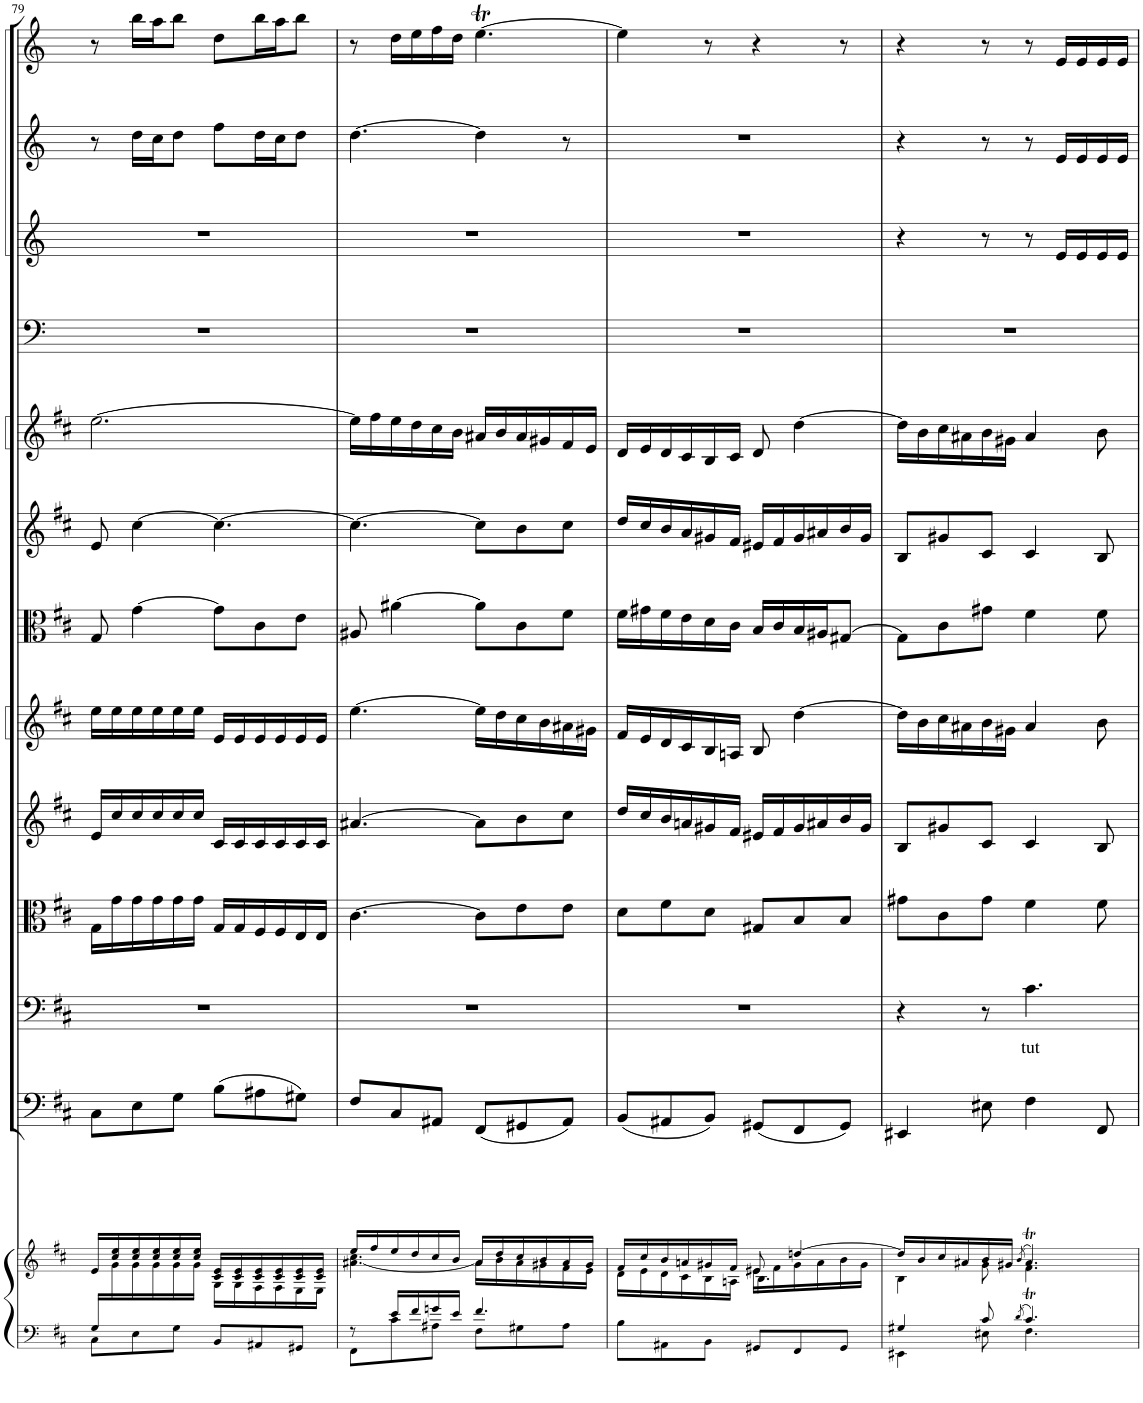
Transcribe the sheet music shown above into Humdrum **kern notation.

**kern	**kern	**kern	**kern	**text	**kern	**kern	**kern	**kern	**kern	**kern	**kern	**kern	**kern	**kern
*part13	*part13	*part12	*part11	*part11	*part10	*part9	*part8	*part7	*part6	*part5	*part4	*part3	*part2	*part1
*staff14	*staff13	*staff12	*staff11	*staff11	*staff10	*staff9	*staff8	*staff7	*staff6	*staff5	*staff4	*staff3	*staff2	*staff1
*I"Piano reduction	*	*I"Continuo	*I"Soprano, Alto, Tenore, Basso in unisono	*	*I"Viola	*I"Violino II	*I"Violino I	*I"Taille	*I"Oboe d'amore II	*I"Oboe d'amore I	*I"Timpani	*I"Tromba III (D)	*I"Tromba II (D)	*I"Tromba I (D)
*I'Pno	*	*	*	*	*	*	*	*	*I'Ob	*I'Ob	*I'Timp	*	*	*
!!LO:PB:g=z
*clefF4	*clefG2	*clefF4	*clefF4	*	*clefC3	*clefG2	*clefG2	*clefC3	*clefG2	*clefG2	*clefF4	*clefG2	*clefG2	*clefG2
*	*	*	*	*	*	*	*	*Trd4c7	*	*	*	*Trd-1c-2	*Trd-1c-2	*Trd-1c-2
*k[f#c#]	*k[f#c#]	*k[f#c#]	*k[f#c#]	*	*k[f#c#]	*k[f#c#]	*k[f#c#]	*k[f#c#]	*k[f#c#]	*k[f#c#]	*k[]	*k[]	*k[]	*k[]
*M6/8	*M6/8	*M6/8	*M6/8	*	*M6/8	*M6/8	*M6/8	*M6/8	*M6/8	*M6/8	*M6/8	*M6/8	*M6/8	*M6/8
=79	=79	=79	=79	=79	=79	=79	=79	=79	=79	=79	=79	=79	=79	=79
*^	*^	*	*	*	*	*	*	*	*	*	*	*	*	*
16G/LL	8C#\L	16e/LL	16ryy	8C#\L	2.r	.	16G\LL	16e/LL	16ee\LL	8G/	8e/	[2.ee\	2.r	2.r	8r	8r
2ryy	.	16cc#/ 16ee/	16g\	.	.	.	16g\	16cc#/	16ee\	.	.	.	.	.	.	.
.	8E\	16cc#/ 16ee/	16g\	8E\	.	.	16g\	16cc#/	16ee\	[4g\	[4cc#\	.	.	.	16dd\LL	16bb\LL
.	.	16cc#/ 16ee/	16g\	.	.	.	16g\	16cc#/	16ee\	.	.	.	.	.	16cc\J	16aa\J
.	8G\J	16cc#/ 16ee/	16g\	8G\J	.	.	16g\	16cc#/	16ee\	.	.	.	.	.	8dd\J	8bb\J
.	.	16cc#/ 16ee/JJ	16g\JJ	.	.	.	16g\JJ	16cc#/JJ	16ee\JJ	.	.	.	.	.	.	.
.	8BB/L	16c#/ 16e/LL	16G\LL	(8B\L	.	.	16G/LL	16c#/LL	16e/LL	8g\L]	4.cc#\_	.	.	.	8ff\L	8dd\L
.	.	16c#/ 16e/	16G\	.	.	.	16G/	16c#/	16e/	.	.	.	.	.	.	.
.	8AA#X/	16c#/ 16e/	16F#\	8A#X\	.	.	16F#/	16c#/	16e/	8c#\	.	.	.	.	16dd\L	16bb\L
8.ryy	.	16c#/ 16e/	16F#\	.	.	.	16F#/	16c#/	16e/	.	.	.	.	.	16cc\J	16aa\J
.	8GG#X/J	16c#/ 16e/	16E\	8G#X\J)	.	.	16E/	16c#/	16e/	8e\J	.	.	.	.	8dd\J	8bb\J
.	.	16c#/ 16e/JJ	16E\JJ	.	.	.	16E/JJ	16c#/JJ	16e/JJ	.	.	.	.	.	.	.
=80	=80	=80	=80	=80	=80	=80	=80	=80	=80	=80	=80	=80	=80	=80	=80	=80
8r	8FF#\L	16ee/LL	[4.a#X\ 4.cc#\	8F#/L	2.r	.	[4.c#\	[4.a#X/	[4.ee\	8A#X/	4.cc#\_	16ee\LL]	2.r	2.r	[4.dd\	8r
.	.	16ff#/	.	.	.	.	.	.	.	.	.	16ff#\	.	.	.	.
16e/LL	8c#\	16ee/	.	8C#/	.	.	.	.	.	[4a#X\	.	16ee\	.	.	.	16dd\LL
16f#/	.	16dd/	.	.	.	.	.	.	.	.	.	16dd\	.	.	.	16ee\
16gn/	8A#X\J	16cc#/	.	8AA#X/J	.	.	.	.	.	.	.	16cc#\	.	.	.	16ff\
16e/JJ	.	16b/JJ	.	.	.	.	.	.	.	.	.	16b\JJ	.	.	.	16dd\JJ
4.f#/	8F#\L	16a#/LL	16a#\LL]	(8FF#/L	.	.	8c#\L]	8a#\L]	16ee\LL]	8a#\L]	8cc#\L]	16a#X/LL	.	.	4dd\]	[4.eet\
.	.	16dd/	16b\	.	.	.	.	.	16dd\	.	.	16b/	.	.	.	.
.	8G#X\	16cc#/	16a#\	8GG#X/	.	.	8e\	8b\	16cc#\	8c#\	8b\	16a#/	.	.	.	.
.	.	16b/	16g#X\	.	.	.	.	.	16b\	.	.	16g#X/	.	.	.	.
.	8A#\J	16a#/	16f#\	8AA#/J)	.	.	8e\J	8cc#\J	16a#X\	8f#\J	8cc#\J	16f#/	.	.	8r	.
.	.	16g#/JJ	16e\JJ	.	.	.	.	.	16g#X\JJ	.	.	16e/JJ	.	.	.	.
*v	*v	*	*	*	*	*	*	*	*	*	*	*	*	*	*	*
=81	=81	=81	=81	=81	=81	=81	=81	=81	=81	=81	=81	=81	=81	=81	=81
*	*	*^	*	*	*	*	*	*	*	*	*	*	*	*	*
8B\L	16f#/LL	16d\LL	4.ryy	(8BB/L	2.r	.	8d\L	16dd/LL	16f#/LL	16f#\LL	16dd/LL	16d/LL	2.r	2.r	2.r	4ee\]
.	16cc#/	16e\	.	.	.	.	.	16cc#/	16e/	16g#X\	16cc#/	16e/	.	.	.	.
8AA#X\	16b/	16d\	.	8AA#X/	.	.	8f#\	16b/	16d/	16f#\	16b/	16d/	.	.	.	.
.	16an/	16c#\	.	.	.	.	.	16an/	16c#/	16e\	16a/	16c#/	.	.	.	.
8BB\J	16g#X/	16B\	.	8BB/J)	.	.	8d\J	16g#X/	16B/	16d\	16g#X/	16B/	.	.	.	8r
.	16f#/JJ	16An\JJ	.	.	.	.	.	16f#/JJ	16An/JJ	16c#\JJ	16f#/JJ	16c#/JJ	.	.	.	.
8GG#X/L	8e#X/	16e#\LL	4.B\	(8GG#X/L	.	.	8G#X/L	16e#X/LL	8B/	16B/LL	16e#X/LL	8d/	.	.	.	4r
.	.	16f#\	.	.	.	.	.	16f#/	.	16c#/	16f#/	.	.	.	.	.
8FF#/	[4ddn/	16g#\	.	8FF#/	.	.	8B/	16g#/	[4dd\	16B/	16g#/	[4dd\	.	.	.	.
.	.	16a\	.	.	.	.	.	16a#X/	.	16A#X/J	16a#X/	.	.	.	.	.
8GG#/J	.	16b\	.	8GG#/J)	.	.	8B/J	16b/	.	[8G#X/J	16b/	.	.	.	.	8r
.	.	16g#\JJ	.	.	.	.	.	16g#/JJ	.	.	16g#/JJ	.	.	.	.	.
*	*	*v	*v	*	*	*	*	*	*	*	*	*	*	*	*	*
=82	=82	=82	=82	=82	=82	=82	=82	=82	=82	=82	=82	=82	=82	=82	=82
*^	*	*	*	*	*	*	*	*	*	*	*	*	*	*	*
4G#X/	4EE#X\	16dd/LL]	4B\	4EE#X/	4r	.	8g#X\L	8B/L	16dd\LL]	8G#\L]	8B/L	16dd\LL]	2.r	4r	4r	4r
.	.	16b/	.	.	.	.	.	.	16b\	.	.	16b\	.	.	.	.
.	.	16cc#/	.	.	.	.	8c#\	8g#X/	16cc#\	8c#\	8g#X/	16cc#\	.	.	.	.
.	.	16a#X/	.	.	.	.	.	.	16a#X\	.	.	16a#X\	.	.	.	.
8c#/	8E#X\	16b/	8g\	8E#X\	8r	.	8g#\J	8c#/J	16b\	8g#X\J	8c#/J	16b\	.	8r	8r	8r
.	.	16g#X/JJ	.	.	.	.	.	.	16g#X\JJ	.	.	16g#X\JJ	.	.	.	.
8qd/	.	(8qb/	.	.	.	.	.	.	.	.	.	.	.	.	.	.
!	!	!	!	!	!	!LO:LY:b	!	!	!	!	!	!	!	!	!	!
4.c#t/	4.F#\	4.a#t/)	4.f#\	4F#\	4.c#\	tut	4f#\	4c#/	4a#/	4f#\	4c#/	4a#/	.	8r	8r	8r
.	.	.	.	.	.	.	.	.	.	.	.	.	.	16e/LL	16e/LL	16e/LL
.	.	.	.	.	.	.	.	.	.	.	.	.	.	16e/	16e/	16e/
.	.	.	.	8FF#/	.	.	8f#\	8B/	8b\	8f#\	8B/	8b\	.	16e/	16e/	16e/
.	.	.	.	.	.	.	.	.	.	.	.	.	.	16e/JJ	16e/JJ	16e/JJ
*v	*v	*	*	*	*	*	*	*	*	*	*	*	*	*	*	*
*	*v	*v	*	*	*	*	*	*	*	*	*	*	*	*	*
=	=	=	=	=	=	=	=	=	=	=	=	=	=	=
*-	*-	*-	*-	*-	*-	*-	*-	*-	*-	*-	*-	*-	*-	*-
